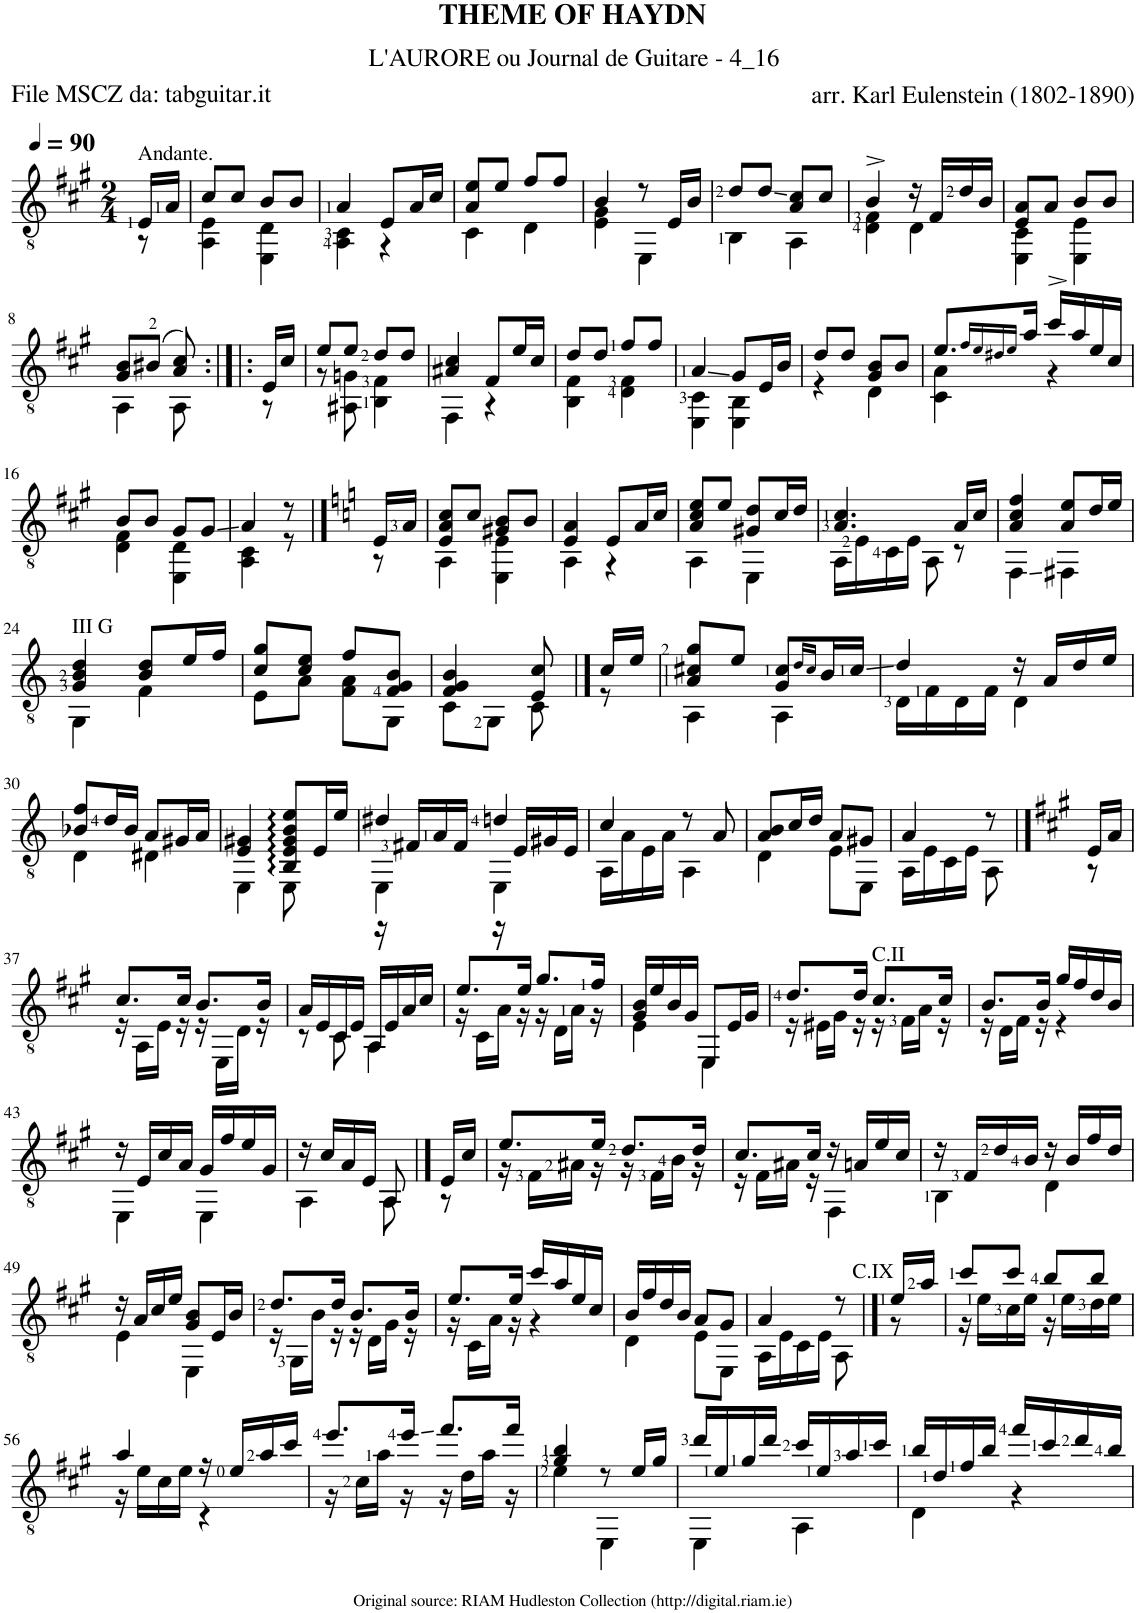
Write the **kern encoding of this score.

**kern
*part1
*staff1
*I"Guitar
*I'Guit.
*clefGv2
*k[f#c#g#]
*M2/4
*MM90
=
*^
!LO:TX:a:t=Andante.	!
16E/LL	8r
16A/JJ	.
=1	=1
8c#/L	4AA\ 4E\
8c#/J	.
8B/L	4EE\ 4D\
8B/J	.
=2	=2
4A/	4AA\ 4C#\
8E/L	4r
16A/L	.
16c#/JJ	.
=3	=3
8A/ 8e/L	4C#\
8e/J	.
8f#/L	4D\
8f#/J	.
=4	=4
4B/	4E\ 4G#\
8r	4EE\
16E/LL	.
16B/JJ	.
=5	=5
8d/L	4BB\
8d/J	.
8A/ 8c#/L	4AA\
8c#/J	.
=6	=6
4B^/	4D\ 4F#\
16r	4D\
16F#/LL	.
16d/	.
16B/JJ	.
=7	=7
8E/ 8A/L	4EE\ 4C#\
8A/J	.
8B/L	4EE\ 4E\
8B/J	.
!!LO:LB:g=z	!!
=8	=8
8G#/ 8B/L	4AA\
(8B#X/J	.
8A/ 8c#/)	8AA\
=9:|!|:	=9:|!|:
16E/LL	8r
16c#/JJ	.
=10	=10
8e/L	8r
8e/J	8AA#X\ 8Gn\
8d/L	4BB\ 4F#\
8d/J	.
=11	=11
4A#X/ 4c#/	4FF#\
8F#/L	4r
16e/L	.
16c#/JJ	.
=12	=12
8d/L	4BB\ 4F#\
8d/J	.
8f#/L	4D\ 4F#\
8f#/J	.
=13	=13
4A/	4EE\ 4C#\
8G#/L	4EE\ 4BB\
16E/L	.
16B/JJ	.
=14	=14
8d/L	4r
8d/J	.
8G#/ 8B/L	4D\
8B/J	.
=15	=15
8.e/L	4C#\ 4A\
16qf#/LL	.
16qe/	.
16qd#X/	.
16qe/JJ	.
16a/Jk	.
16cc#^/LL	4r
16a/	.
16e/	.
16c#/JJ	.
!!LO:LB:g=z	!!
=16	=16
8B/L	4D\ 4F#\
8B/J	.
8G#/L	4EE\ 4D\
8G#/J	.
=17	=17
4A/	4AA\ 4C#\
8r	8r
==18	==18
*k[]	*
16E/LL	8r
16A/JJ	.
=19	=19
8E/ 8A/ 8c/L	4AA\
8c/J	.
8G#X/ 8B/L	4EE\ 4E\
8B/J	.
=20	=20
4E/ 4A/	4AA\
8E/L	4r
16A/L	.
16c/JJ	.
=21	=21
8A/ 8c/ 8e/L	4AA\
8e/J	.
8G#X/ 8d/L	4EE\
16c/L	.
16d/JJ	.
=22	=22
4.A/ 4.c/	16AA\LL
.	16E\
.	16C\
.	16E\JJ
.	8AA\
16A/LL	8r
16c/JJ	.
=23	=23
4A/ 4c/ 4f/	4FF\
8A/ 8e/L	4FF#X\
16d/L	.
16e/JJ	.
!!LO:LB:g=z	!!
=24	=24
!LO:TX:a:t=III G	!
4G/ 4B/ 4d/	4GG\
8B/ 8d/L	4F\
16e/L	.
16f/JJ	.
=25	=25
8c/ 8g/L	8E\L
8c/ 8e/J	8A\J
8f/L	8F\ 8A\L
8F/ 8G/ 8B/J	8GG\J
=26	=26
4F/ 4G/ 4B/	8C\L
.	8GG\J
8E/ 8c/	8C\
==27	==27
16c/LL	8r
16e/JJ	.
=28	=28
8A/ 8c#X/ 8g/L	4AA\
8e/J	.
8G/ 8c#/L	4AA\
16qd/LL	.
16qc#/JJ	.
16B/L	.
16c#/JJ	.
=29	=29
4d/	16D\LL
.	16F\
.	16D\
.	16F\JJ
16r	4D\
16A/LL	.
16d/	.
16e/JJ	.
!!LO:LB:g=z	!!
=30	=30
8B-X/ 8f/L	4D\
16d/L	.
16B-/JJ	.
8A/L	4D#X\
16G#X/L	.
16A/JJ	.
=31	=31
4E/ 4G#X/	4EE\
8BB/: 8E/: 8G#/: 8B/: 8e/:L	8EE\
16E/L	8ryy
16e/JJ	.
=32	=32
*	*^
4d#X/	4EE\	16r
.	.	16F#X/LL
.	.	16A/
.	.	16F#/JJ
4dn/	4EE\	16r
.	.	16E/LL
.	.	16G#X/
.	.	16E/JJ
*	*v	*v
=33	=33
4c/	16AA\LL
.	16A\
.	16E\
.	16A\JJ
8r	4AA\
8A/	.
=34	=34
8A/ 8B/L	4D\
16c/L	.
16d/JJ	.
8A/L	8E\L
8G#X/J	8EE\J
=35	=35
4A/	16AA\LL
.	16E\
.	16C\
.	16E\JJ
8r	8AA\
==36	==36
*k[f#c#g#]	*
16E/LL	8r
16A/JJ	.
!!LO:LB:g=z	!!
=37	=37
8.c#/L	16r
.	16AA\LL
.	16E\JJ
16c#/Jk	16r
8.B/L	16r
.	16EE\LL
.	16D\JJ
16B/Jk	16r
=38	=38
16A/LL	8r
16E/	.
16C#/	8C#\
16E/JJ	.
16AA/LL	4AA\
16E/	.
16A/	.
16c#/JJ	.
=39	=39
8.e/L	16r
.	16C#\LL
.	16A\JJ
16e/Jk	16r
8.g#/L	16r
.	16D\LL
.	16A\JJ
16f#/Jk	16r
=40	=40
16G#/ 16B/LL	4E\
16e/	.
16B/	.
16G#/JJ	.
8EE/L	4EE\
16E/L	.
16G#/JJ	.
=41	=41
8.d/L	16r
.	16E#X\LL
.	16G#\JJ
16d/Jk	16r
!LO:TX:a:t=C.II	!
8.c#/L	16r
.	16F#\LL
.	16A\JJ
16c#/Jk	16r
=42	=42
8.B/L	16r
.	16D\LL
.	16F#\JJ
16B/Jk	16r
16g#/LL	4r
16f#/	.
16d/	.
16B/JJ	.
!!LO:LB:g=z	!!
=43	=43
16r	4EE\
16E/LL	.
16c#/	.
16A/JJ	.
16G#/LL	4EE\
16f#/	.
16e/	.
16G#/JJ	.
=44	=44
16r	4AA\
16c#/LL	.
16A/	.
16E/JJ	.
8AA/	8AA\
==45	==45
16E/LL	8r
16c#/JJ	.
=46	=46
8.e/L	16r
.	16F#\LL
.	16A#X\JJ
16e/Jk	16r
8.d/L	16r
.	16F#\LL
.	16B\JJ
16d/Jk	16r
=47	=47
8.c#/L	16r
.	16F#\LL
.	16A#X\JJ
16c#/Jk	16r
16r	4FF#\
16An/LL	.
16e/	.
16c#/JJ	.
=48	=48
16r	4BB\
16F#/LL	.
16d/	.
16B/JJ	.
16r	4D\
16B/LL	.
16f#/	.
16d/JJ	.
!!LO:LB:g=z	!!
=49	=49
16r	4E\
16A/LL	.
16c#/	.
16e/JJ	.
8G#/ 8B/L	4EE\
16E/L	.
16B/JJ	.
=50	=50
8.d/L	16r
.	16GG#\LL
.	16B\JJ
16d/Jk	16r
8.B/L	16r
.	16D\LL
.	16G#\JJ
16B/Jk	16r
=51	=51
8.e/L	16r
.	16C#\LL
.	16A\JJ
16e/Jk	16r
16cc#/LL	4r
16a/	.
16e/	.
16c#/JJ	.
=52	=52
16B/LL	4D\
16f#/	.
16d/	.
16B/JJ	.
8A/L	8E\L
8G#/J	8EE\J
=53	=53
4A/	16AA\LL
.	16E\
.	16C#\
.	16E\JJ
8r	8AA\
==54	==54
!LO:TX:a:t=C.IX	!
16e/LL	8r
16a/JJ	.
=55	=55
8cc#/L	16r
.	16e\LL
8cc#/J	16c#\
.	16e\JJ
8b/L	16r
.	16e\LL
8b/J	16d\
.	16e\JJ
!!LO:LB:g=z	!!
=56	=56
4a/	16r
.	16e\LL
.	16c#\
.	16e\JJ
16r	4r
16e/LL	.
16a/	.
16cc#/JJ	.
=57	=57
8.ee/L	16r
.	16c#\LL
.	16a\JJ
16ee/Jk	16r
8.ff#/L	16r
.	16d\LL
.	16a\JJ
16ff#/Jk	16r
=58	=58
4g#/ 4b/	4e\
8r	4EE\
16e/LL	.
16g#/JJ	.
=59	=59
16dd/LL	4EE\
16e/	.
16g#/	.
16dd/JJ	.
16cc#/LL	4AA\
16e/	.
16a/	.
16cc#/JJ	.
=60	=60
16b/LL	4D\
16d/	.
16f#/	.
16b/JJ	.
16ff#/LL	4r
16cc#/	.
16dd/	.
16b/JJ	.
*v	*v
=
*-
